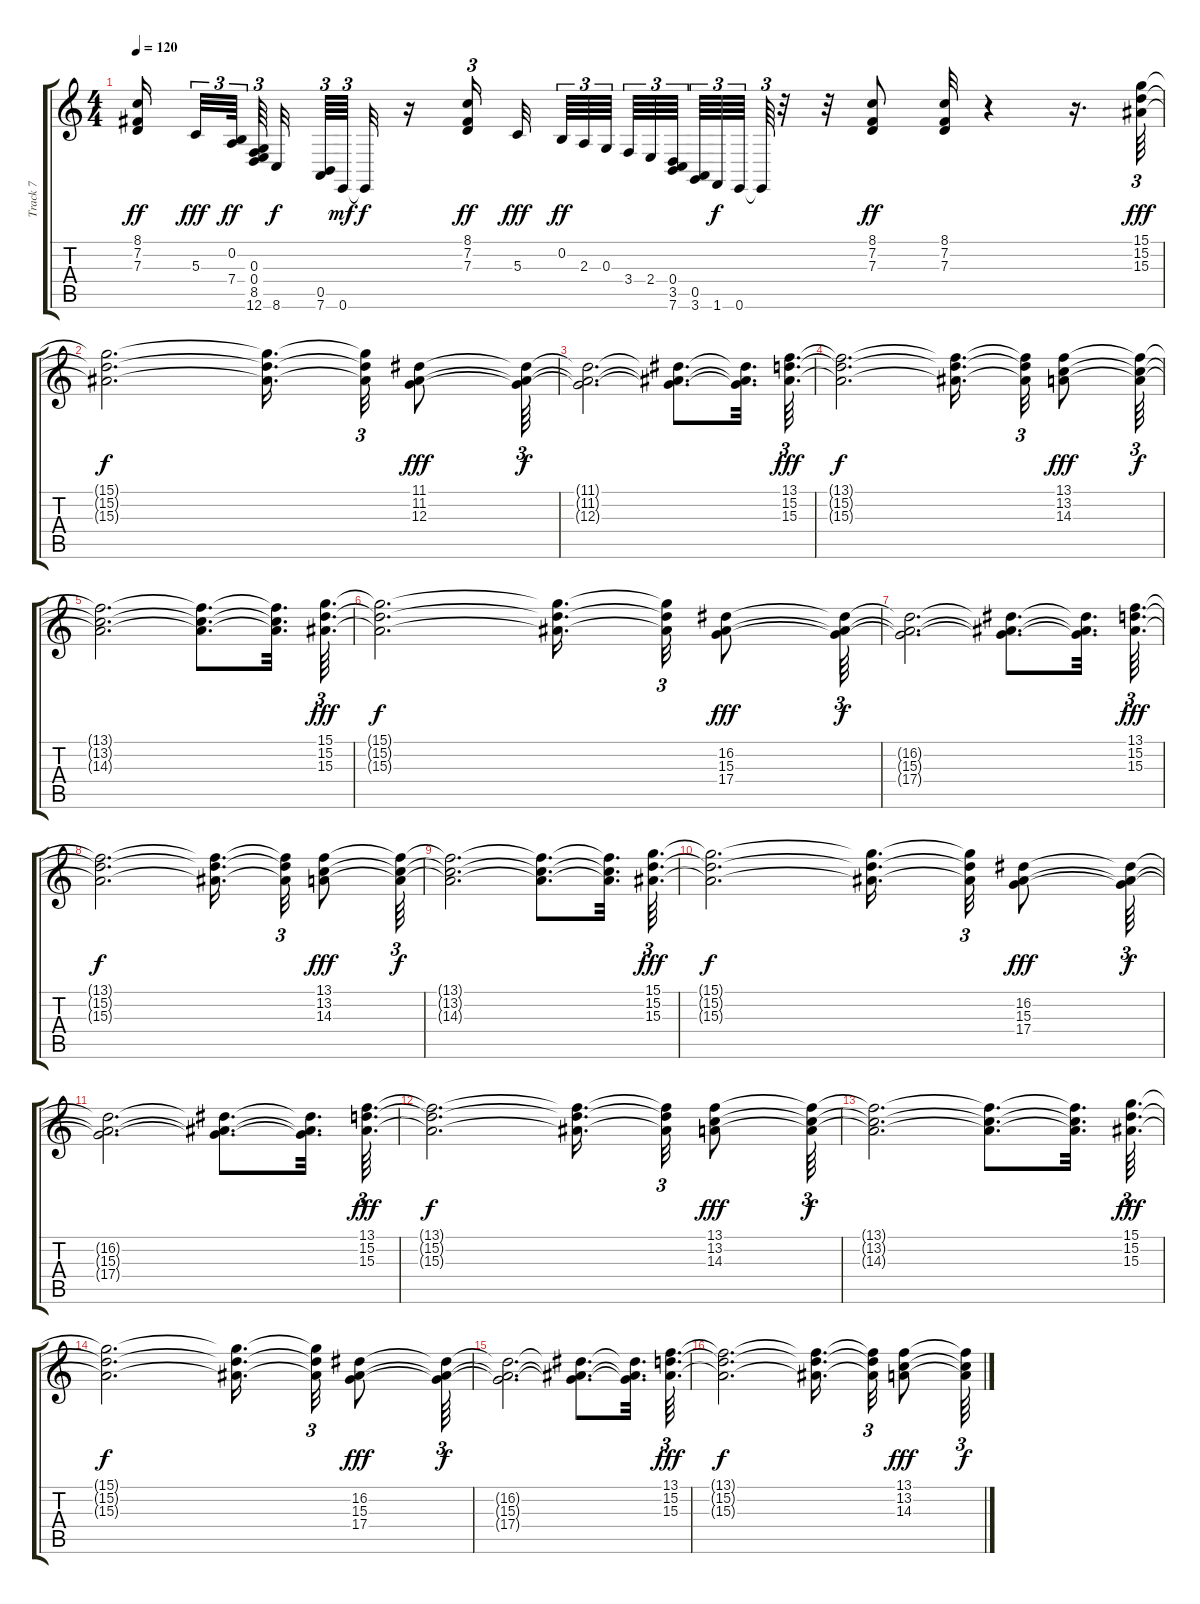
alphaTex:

\track ("Track 7" "Track 7") {instrument percussiveorgan}
\staff {score tabs}
\tuning (E4 B3 G3 D3 A2 E2) {hide}
\ts (4 4)
\tempo 120
\clef g2
\ks c
(8.1 7.2 7.3).16{dy ff beam splitsecondary} 5.3.32{tu (3 2) dy fff} (0.2 7.4).64{tu (3 2) dy ff beam splitsecondary} (0.3 0.4 8.5 12.6).64{tu (3 2) beam splitsecondary} 8.6.32{dy f beam splitsecondary} (0.5 7.6).64{tu (3 2)} 0.6.64{tu (3 2) dy mf beam splitsecondary} 0.6{t}.32{dy f} r.16 (8.1 7.2 7.3).16{tu (3 2) dy ff beam splitsecondary} 5.3.32{dy fff beam splitsecondary} 0.2.64{tu (3 2) dy ff} 2.3.64{tu (3 2)} 0.3.64{tu (3 2) beam splitsecondary} 3.4.64{tu (3 2)} 2.4.64{tu (3 2)} (0.4 3.5 7.6).64{tu (3 2) beam splitsecondary} (0.5 3.6).64{tu (3 2)} 1.6.64{tu (3 2) dy f} 0.6.64{tu (3 2) beam splitsecondary} 0.6{t}.64{tu (3 2)} r.32 r.32 (8.1 7.2 7.3).8{dy ff} (8.1 7.2 7.3).32 r.4 r.16{d} (15.1 15.2 15.3).64{tu (3 2) dy fff} |
(15.1{t} 15.2{t} 15.3{t}).2{d dy f} (15.1{t} 15.2{t} 15.3{t}).16{d beam splitsecondary} (15.1{t} 15.2{t} 15.3{t}).32{tu (3 2)} (11.1 11.2 12.3).8{dy fff} (11.1{t} 11.2{t} 12.3{t}).64{tu (3 2) dy f} |
(11.1{t} 11.2{t} 12.3{t}).2{d} (11.1{t} 11.2{t} 12.3{t}).8{d} (11.1{t} 11.2{t} 12.3{t}).32{d} (13.1 15.2 15.3).64{d tu (3 2) dy fff} |
(13.1{t} 15.2{t} 15.3{t}).2{d dy f} (13.1{t} 15.2{t} 15.3{t}).16{d beam splitsecondary} (13.1{t} 15.2{t} 15.3{t}).32{tu (3 2)} (13.1 13.2 14.3).8{dy fff} (13.1{t} 13.2{t} 14.3{t}).64{tu (3 2) dy f} |
(13.1{t} 13.2{t} 14.3{t}).2{d} (13.1{t} 13.2{t} 14.3{t}).8{d} (13.1{t} 13.2{t} 14.3{t}).32{d} (15.1 15.2 15.3).64{d tu (3 2) dy fff} |
(15.1{t} 15.2{t} 15.3{t}).2{d dy f} (15.1{t} 15.2{t} 15.3{t}).16{d beam splitsecondary} (15.1{t} 15.2{t} 15.3{t}).32{tu (3 2)} (16.2 15.3 17.4).8{dy fff} (16.2{t} 15.3{t} 17.4{t}).64{tu (3 2) dy f} |
(16.2{t} 15.3{t} 17.4{t}).2{d} (16.2{t} 15.3{t} 17.4{t}).8{d} (16.2{t} 15.3{t} 17.4{t}).32{d} (13.1 15.2 15.3).64{d tu (3 2) dy fff} |
(13.1{t} 15.2{t} 15.3{t}).2{d dy f} (13.1{t} 15.2{t} 15.3{t}).16{d beam splitsecondary} (13.1{t} 15.2{t} 15.3{t}).32{tu (3 2)} (13.1 13.2 14.3).8{dy fff} (13.1{t} 13.2{t} 14.3{t}).64{tu (3 2) dy f} |
(13.1{t} 13.2{t} 14.3{t}).2{d} (13.1{t} 13.2{t} 14.3{t}).8{d} (13.1{t} 13.2{t} 14.3{t}).32{d} (15.1 15.2 15.3).64{d tu (3 2) dy fff} |
(15.1{t} 15.2{t} 15.3{t}).2{d dy f} (15.1{t} 15.2{t} 15.3{t}).16{d beam splitsecondary} (15.1{t} 15.2{t} 15.3{t}).32{tu (3 2)} (16.2 15.3 17.4).8{dy fff} (16.2{t} 15.3{t} 17.4{t}).64{tu (3 2) dy f} |
(16.2{t} 15.3{t} 17.4{t}).2{d} (16.2{t} 15.3{t} 17.4{t}).8{d} (16.2{t} 15.3{t} 17.4{t}).32{d} (13.1 15.2 15.3).64{d tu (3 2) dy fff} |
(13.1{t} 15.2{t} 15.3{t}).2{d dy f} (13.1{t} 15.2{t} 15.3{t}).16{d beam splitsecondary} (13.1{t} 15.2{t} 15.3{t}).32{tu (3 2)} (13.1 13.2 14.3).8{dy fff} (13.1{t} 13.2{t} 14.3{t}).64{tu (3 2) dy f} |
(13.1{t} 13.2{t} 14.3{t}).2{d} (13.1{t} 13.2{t} 14.3{t}).8{d} (13.1{t} 13.2{t} 14.3{t}).32{d} (15.1 15.2 15.3).64{d tu (3 2) dy fff} |
(15.1{t} 15.2{t} 15.3{t}).2{d dy f} (15.1{t} 15.2{t} 15.3{t}).16{d beam splitsecondary} (15.1{t} 15.2{t} 15.3{t}).32{tu (3 2)} (16.2 15.3 17.4).8{dy fff} (16.2{t} 15.3{t} 17.4{t}).64{tu (3 2) dy f} |
(16.2{t} 15.3{t} 17.4{t}).2{d} (16.2{t} 15.3{t} 17.4{t}).8{d} (16.2{t} 15.3{t} 17.4{t}).32{d} (13.1 15.2 15.3).64{d tu (3 2) dy fff} |
(13.1{t} 15.2{t} 15.3{t}).2{d dy f} (13.1{t} 15.2{t} 15.3{t}).16{d beam splitsecondary} (13.1{t} 15.2{t} 15.3{t}).32{tu (3 2)} (13.1 13.2 14.3).8{dy fff} (13.1{t} 13.2{t} 14.3{t}).64{tu (3 2) dy f}
